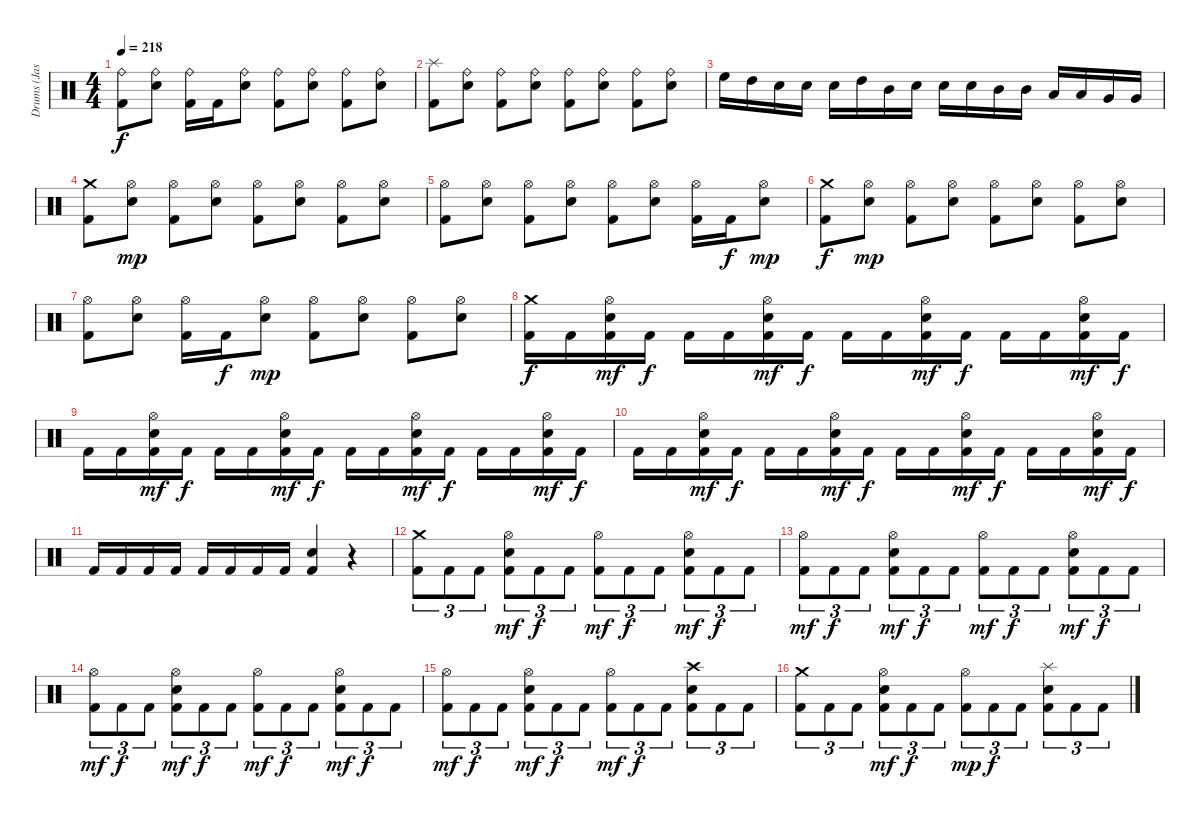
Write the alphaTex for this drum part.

\track ("Drums (Jaska)" "Drums (Jas") {instrument percussion}
\staff {score}
\articulation defaults
\ts (4 4)
\tempo 218
\clef neutral
\ks c
("Ride (bell)" "Kick (hit) 2").8{dy f} ("Ride (bell)" "Electric Snare (hit)").8 ("Ride (bell)" "Kick (hit) 2").16 "Kick (hit) 2".16 ("Ride (bell)" "Electric Snare (hit)").8 ("Ride (bell)" "Kick (hit) 2").8 ("Ride (bell)" "Electric Snare (hit)").8 ("Ride (bell)" "Kick (hit) 2").8 ("Ride (bell)" "Electric Snare (hit)").8 |
("Splash (hit)" "Kick (hit) 2").8 ("Ride (bell)" "Electric Snare (hit)").8 ("Ride (bell)" "Kick (hit) 2").8 ("Ride (bell)" "Electric Snare (hit)").8 ("Ride (bell)" "Kick (hit) 2").8 ("Ride (bell)" "Electric Snare (hit)").8 ("Ride (bell)" "Kick (hit) 2").8 ("Ride (bell)" "Electric Snare (hit)").8 |
"High Floor Tom (hit)".16 "High Tom (hit)".16 "Electric Snare (hit)".16 "Electric Snare (hit)".16 "Electric Snare (hit)".16 "High Tom (hit)".16 "Mid Tom (hit)".16 "Electric Snare (hit)".16 "Electric Snare (hit)".16 "Electric Snare (hit)".16 "Mid Tom (hit)".16 "Mid Tom (hit)".16 "Low Tom (hit)".16 "Low Tom (hit)".16 "Very Low Tom (hit)".16 "Very Low Tom (hit)".16 |
("Crash medium (hit)" "Kick (hit) 2").8 ("Hi-Hat (open)" "Electric Snare (hit)").8{dy mp} ("Hi-Hat (open)" "Kick (hit) 2").8 ("Hi-Hat (open)" "Electric Snare (hit)").8 ("Hi-Hat (open)" "Kick (hit) 2").8 ("Hi-Hat (open)" "Electric Snare (hit)").8 ("Hi-Hat (open)" "Kick (hit) 2").8 ("Hi-Hat (open)" "Electric Snare (hit)").8 |
("Hi-Hat (open)" "Kick (hit) 2").8 ("Hi-Hat (open)" "Electric Snare (hit)").8 ("Hi-Hat (open)" "Kick (hit) 2").8 ("Hi-Hat (open)" "Electric Snare (hit)").8 ("Hi-Hat (open)" "Kick (hit) 2").8 ("Hi-Hat (open)" "Electric Snare (hit)").8 ("Hi-Hat (open)" "Kick (hit) 2").16 "Kick (hit) 2".16{dy f} ("Hi-Hat (open)" "Electric Snare (hit)").8{dy mp} |
("Crash medium (hit)" "Kick (hit) 2").8{dy f} ("Hi-Hat (open)" "Electric Snare (hit)").8{dy mp} ("Hi-Hat (open)" "Kick (hit) 2").8 ("Hi-Hat (open)" "Electric Snare (hit)").8 ("Hi-Hat (open)" "Kick (hit) 2").8 ("Hi-Hat (open)" "Electric Snare (hit)").8 ("Hi-Hat (open)" "Kick (hit) 2").8 ("Hi-Hat (open)" "Electric Snare (hit)").8 |
("Hi-Hat (open)" "Kick (hit) 2").8 ("Hi-Hat (open)" "Electric Snare (hit)").8 ("Hi-Hat (open)" "Kick (hit) 2").16 "Kick (hit) 2".16{dy f} ("Hi-Hat (open)" "Electric Snare (hit)").8{dy mp} ("Hi-Hat (open)" "Kick (hit) 2").8 ("Hi-Hat (open)" "Electric Snare (hit)").8 ("Hi-Hat (open)" "Kick (hit) 2").8 ("Hi-Hat (open)" "Electric Snare (hit)").8 |
("Crash medium (hit)" "Kick (hit) 2").16{dy f} "Kick (hit) 2".16 ("Hi-Hat (open)" "Electric Snare (hit)" "Kick (hit) 2").16{dy mf} "Kick (hit) 2".16{dy f} "Kick (hit) 2".16 "Kick (hit) 2".16 ("Hi-Hat (open)" "Electric Snare (hit)" "Kick (hit) 2").16{dy mf} "Kick (hit) 2".16{dy f} "Kick (hit) 2".16 "Kick (hit) 2".16 ("Hi-Hat (open)" "Electric Snare (hit)" "Kick (hit) 2").16{dy mf} "Kick (hit) 2".16{dy f} "Kick (hit) 2".16 "Kick (hit) 2".16 ("Hi-Hat (open)" "Electric Snare (hit)" "Kick (hit) 2").16{dy mf} "Kick (hit) 2".16{dy f} |
"Kick (hit) 2".16 "Kick (hit) 2".16 ("Hi-Hat (open)" "Electric Snare (hit)" "Kick (hit) 2").16{dy mf} "Kick (hit) 2".16{dy f} "Kick (hit) 2".16 "Kick (hit) 2".16 ("Hi-Hat (open)" "Electric Snare (hit)" "Kick (hit) 2").16{dy mf} "Kick (hit) 2".16{dy f} "Kick (hit) 2".16 "Kick (hit) 2".16 ("Hi-Hat (open)" "Electric Snare (hit)" "Kick (hit) 2").16{dy mf} "Kick (hit) 2".16{dy f} "Kick (hit) 2".16 "Kick (hit) 2".16 ("Hi-Hat (open)" "Electric Snare (hit)" "Kick (hit) 2").16{dy mf} "Kick (hit) 2".16{dy f} |
"Kick (hit) 2".16 "Kick (hit) 2".16 ("Hi-Hat (open)" "Electric Snare (hit)" "Kick (hit) 2").16{dy mf} "Kick (hit) 2".16{dy f} "Kick (hit) 2".16 "Kick (hit) 2".16 ("Hi-Hat (open)" "Electric Snare (hit)" "Kick (hit) 2").16{dy mf} "Kick (hit) 2".16{dy f} "Kick (hit) 2".16 "Kick (hit) 2".16 ("Hi-Hat (open)" "Electric Snare (hit)" "Kick (hit) 2").16{dy mf} "Kick (hit) 2".16{dy f} "Kick (hit) 2".16 "Kick (hit) 2".16 ("Hi-Hat (open)" "Electric Snare (hit)" "Kick (hit) 2").16{dy mf} "Kick (hit) 2".16{dy f} |
"Kick (hit) 2".16 "Kick (hit) 2".16 "Kick (hit) 2".16 "Kick (hit) 2".16 "Kick (hit) 2".16 "Kick (hit) 2".16 "Kick (hit) 2".16 "Kick (hit) 2".16 ("Electric Snare (hit)" "Kick (hit) 2").4 r.4 |
("Crash medium (hit)" "Kick (hit) 2").8{tu (3 2)} "Kick (hit) 2".8{tu (3 2)} "Kick (hit) 2".8{tu (3 2)} ("Hi-Hat (open)" "Electric Snare (hit)" "Kick (hit) 2").8{tu (3 2) dy mf} "Kick (hit) 2".8{tu (3 2) dy f} "Kick (hit) 2".8{tu (3 2)} ("Hi-Hat (open)" "Kick (hit) 2").8{tu (3 2) dy mf} "Kick (hit) 2".8{tu (3 2) dy f} "Kick (hit) 2".8{tu (3 2)} ("Hi-Hat (open)" "Electric Snare (hit)" "Kick (hit) 2").8{tu (3 2) dy mf} "Kick (hit) 2".8{tu (3 2) dy f} "Kick (hit) 2".8{tu (3 2)} |
("Hi-Hat (open)" "Kick (hit) 2").8{tu (3 2) dy mf} "Kick (hit) 2".8{tu (3 2) dy f} "Kick (hit) 2".8{tu (3 2)} ("Hi-Hat (open)" "Electric Snare (hit)" "Kick (hit) 2").8{tu (3 2) dy mf} "Kick (hit) 2".8{tu (3 2) dy f} "Kick (hit) 2".8{tu (3 2)} ("Hi-Hat (open)" "Kick (hit) 2").8{tu (3 2) dy mf} "Kick (hit) 2".8{tu (3 2) dy f} "Kick (hit) 2".8{tu (3 2)} ("Hi-Hat (open)" "Electric Snare (hit)" "Kick (hit) 2").8{tu (3 2) dy mf} "Kick (hit) 2".8{tu (3 2) dy f} "Kick (hit) 2".8{tu (3 2)} |
("Hi-Hat (open)" "Kick (hit) 2").8{tu (3 2) dy mf} "Kick (hit) 2".8{tu (3 2) dy f} "Kick (hit) 2".8{tu (3 2)} ("Hi-Hat (open)" "Electric Snare (hit)" "Kick (hit) 2").8{tu (3 2) dy mf} "Kick (hit) 2".8{tu (3 2) dy f} "Kick (hit) 2".8{tu (3 2)} ("Hi-Hat (open)" "Kick (hit) 2").8{tu (3 2) dy mf} "Kick (hit) 2".8{tu (3 2) dy f} "Kick (hit) 2".8{tu (3 2)} ("Hi-Hat (open)" "Electric Snare (hit)" "Kick (hit) 2").8{tu (3 2) dy mf} "Kick (hit) 2".8{tu (3 2) dy f} "Kick (hit) 2".8{tu (3 2)} |
("Hi-Hat (open)" "Kick (hit) 2").8{tu (3 2) dy mf} "Kick (hit) 2".8{tu (3 2) dy f} "Kick (hit) 2".8{tu (3 2)} ("Hi-Hat (open)" "Electric Snare (hit)" "Kick (hit) 2").8{tu (3 2) dy mf} "Kick (hit) 2".8{tu (3 2) dy f} "Kick (hit) 2".8{tu (3 2)} ("Hi-Hat (open)" "Kick (hit) 2").8{tu (3 2) dy mf} "Kick (hit) 2".8{tu (3 2) dy f} "Kick (hit) 2".8{tu (3 2)} ("Crash high (hit)" "Electric Snare (hit)" "Kick (hit) 2").8{tu (3 2)} "Kick (hit) 2".8{tu (3 2)} "Kick (hit) 2".8{tu (3 2)} |
("Crash medium (hit)" "Kick (hit) 2").8{tu (3 2)} "Kick (hit) 2".8{tu (3 2)} "Kick (hit) 2".8{tu (3 2)} ("Hi-Hat (open)" "Electric Snare (hit)" "Kick (hit) 2").8{tu (3 2) dy mf} "Kick (hit) 2".8{tu (3 2) dy f} "Kick (hit) 2".8{tu (3 2)} ("Hi-Hat (open)" "Kick (hit) 2").8{tu (3 2) dy mp} "Kick (hit) 2".8{tu (3 2) dy f} "Kick (hit) 2".8{tu (3 2)} ("Splash (hit)" "Electric Snare (hit)" "Kick (hit) 2").8{tu (3 2)} "Kick (hit) 2".8{tu (3 2)} "Kick (hit) 2".8{tu (3 2)}
